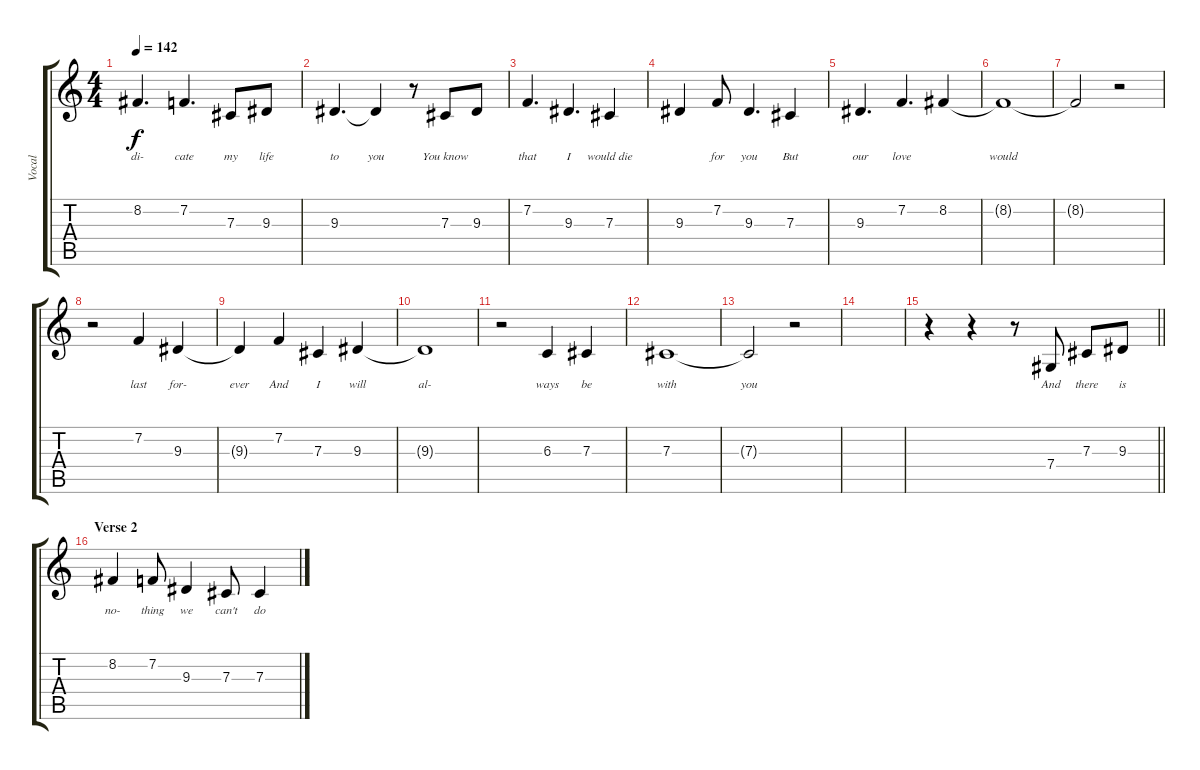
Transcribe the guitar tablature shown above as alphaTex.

\track ("Vocal" "Vocal") {instrument clarinet}
\staff {score tabs}
\tuning (Eb4 Bb3 Gb3 Db3 Ab2 Eb2) {hide}
\ts (4 4)
\tempo 142
\clef g2
\ks c
8.2.4{d lyrics (0 "di-") lyrics (1 "") lyrics (2 "") lyrics (3 "") lyrics (4 "") dy f} 7.2.4{d lyrics (0 "cate") lyrics (1 "") lyrics (2 "") lyrics (3 "") lyrics (4 "")} 7.3.8{lyrics (0 "my") lyrics (1 "") lyrics (2 "") lyrics (3 "") lyrics (4 "")} 9.3.8{lyrics (0 "life") lyrics (1 "") lyrics (2 "") lyrics (3 "") lyrics (4 "")} |
9.3.4{d lyrics (0 "to") lyrics (1 "") lyrics (2 "") lyrics (3 "") lyrics (4 "")} 9.3{t}.4{lyrics (0 "you") lyrics (1 "") lyrics (2 "") lyrics (3 "") lyrics (4 "")} r.8 7.3.8{lyrics (0 "You know") lyrics (1 "") lyrics (2 "") lyrics (3 "") lyrics (4 "")} 9.3.8{lyrics (0 "") lyrics (1 "") lyrics (2 "") lyrics (3 "") lyrics (4 "")} |
7.2.4{d lyrics (0 "that") lyrics (1 "") lyrics (2 "") lyrics (3 "") lyrics (4 "")} 9.3.4{d lyrics (0 "I") lyrics (1 "") lyrics (2 "") lyrics (3 "") lyrics (4 "")} 7.3.4{lyrics (0 "would die") lyrics (1 "") lyrics (2 "") lyrics (3 "") lyrics (4 "")} |
9.3.4{lyrics (0 "") lyrics (1 "") lyrics (2 "") lyrics (3 "") lyrics (4 "")} 7.2.8{lyrics (0 "for") lyrics (1 "") lyrics (2 "") lyrics (3 "") lyrics (4 "")} 9.3.4{d lyrics (0 "you") lyrics (1 "") lyrics (2 "") lyrics (3 "") lyrics (4 "")} 7.3.4{lyrics (0 "But") lyrics (1 "") lyrics (2 "") lyrics (3 "") lyrics (4 "")} |
9.3.4{d lyrics (0 "our") lyrics (1 "") lyrics (2 "") lyrics (3 "") lyrics (4 "")} 7.2.4{d lyrics (0 "love") lyrics (1 "") lyrics (2 "") lyrics (3 "") lyrics (4 "")} 8.2.4{lyrics (0 "") lyrics (1 "") lyrics (2 "") lyrics (3 "") lyrics (4 "")} |
8.2{t}.1{lyrics (0 "would") lyrics (1 "") lyrics (2 "") lyrics (3 "") lyrics (4 "")} |
8.2{t}.2{lyrics (0 "") lyrics (1 "") lyrics (2 "") lyrics (3 "") lyrics (4 "")} r.2 |
r.2 7.2.4{lyrics (0 "last") lyrics (1 "") lyrics (2 "") lyrics (3 "") lyrics (4 "")} 9.3.4{lyrics (0 "for-") lyrics (1 "") lyrics (2 "") lyrics (3 "") lyrics (4 "")} |
9.3{t}.4{lyrics (0 "ever") lyrics (1 "") lyrics (2 "") lyrics (3 "") lyrics (4 "")} 7.2.4{lyrics (0 "And") lyrics (1 "") lyrics (2 "") lyrics (3 "") lyrics (4 "")} 7.3.4{lyrics (0 "I") lyrics (1 "") lyrics (2 "") lyrics (3 "") lyrics (4 "")} 9.3.4{lyrics (0 "will") lyrics (1 "") lyrics (2 "") lyrics (3 "") lyrics (4 "")} |
9.3{t}.1{lyrics (0 "al-") lyrics (1 "") lyrics (2 "") lyrics (3 "") lyrics (4 "")} |
r.2 6.3.4{lyrics (0 "ways") lyrics (1 "") lyrics (2 "") lyrics (3 "") lyrics (4 "")} 7.3.4{lyrics (0 "be") lyrics (1 "") lyrics (2 "") lyrics (3 "") lyrics (4 "")} |
7.3.1{lyrics (0 "with") lyrics (1 "") lyrics (2 "") lyrics (3 "") lyrics (4 "")} |
7.3{t}.2{lyrics (0 "you") lyrics (1 "") lyrics (2 "") lyrics (3 "") lyrics (4 "")} r.2 |
|
\barLineRight lightlight
r.4 r.4 r.8 7.4.8{lyrics (0 "And") lyrics (1 "") lyrics (2 "") lyrics (3 "") lyrics (4 "")} 7.3.8{lyrics (0 "there") lyrics (1 "") lyrics (2 "") lyrics (3 "") lyrics (4 "")} 9.3.8{lyrics (0 "is") lyrics (1 "") lyrics (2 "") lyrics (3 "") lyrics (4 "")} |
\section ("" "Verse 2")
8.2.4{lyrics (0 "no-") lyrics (1 "") lyrics (2 "") lyrics (3 "") lyrics (4 "")} 7.2.8{lyrics (0 "thing") lyrics (1 "") lyrics (2 "") lyrics (3 "") lyrics (4 "")} 9.3.4{lyrics (0 "we") lyrics (1 "") lyrics (2 "") lyrics (3 "") lyrics (4 "")} 7.3.8{lyrics (0 "can't") lyrics (1 "") lyrics (2 "") lyrics (3 "") lyrics (4 "")} 7.3.4{lyrics (0 "do") lyrics (1 "") lyrics (2 "") lyrics (3 "") lyrics (4 "")}
